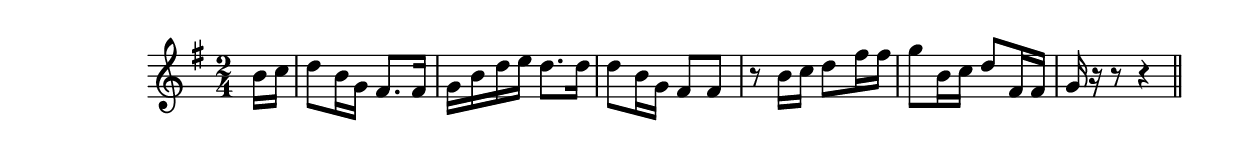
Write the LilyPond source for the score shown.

\version "2.19.49"
%{\header {
  title = "Danksagung an den Bach"
  composer = "Franz Schubert"
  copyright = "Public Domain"
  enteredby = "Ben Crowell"
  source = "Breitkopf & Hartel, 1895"
}%}
%{\tempo 8 = 130
%}
\score{{\key g\major
\relative b'  {
\partial 16*2
\time 2/4
  b16 c | d8 b16 g fis8. fis16 | g b d e d8. d16 | d8 b16 g fis8 fis | r8 b16 c d8 fis16 fis |
          g8 b,16 c d8 fis,16 fis | g r16 r8 r4 \bar "||"
}
}}
